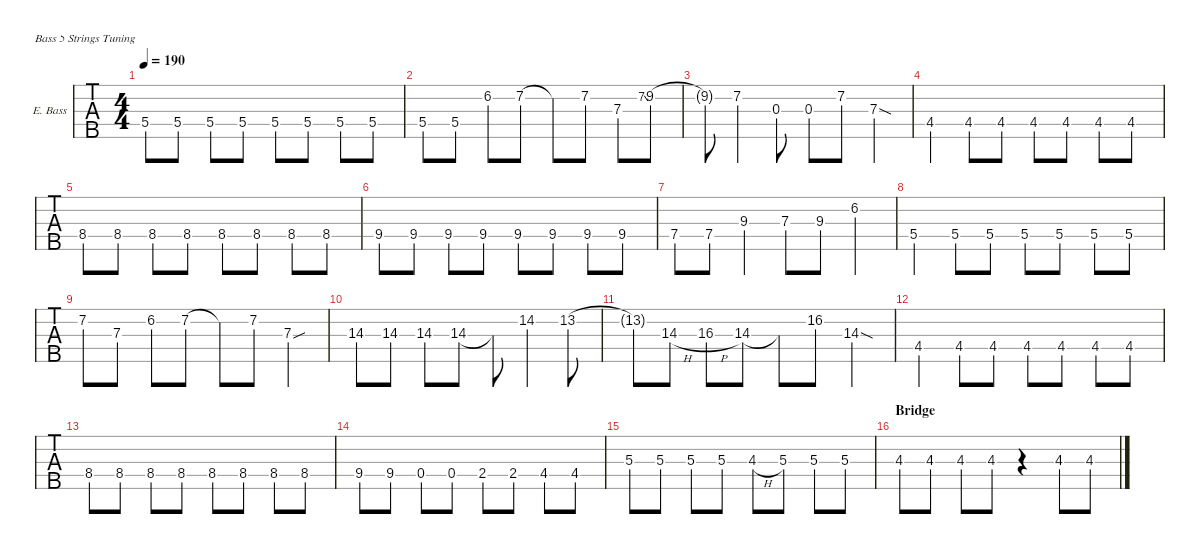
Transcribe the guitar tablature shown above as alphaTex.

\defaultSystemsLayout 4
\hideDynamics
\bracketExtendMode nobrackets
\firstSystemTrackNameOrientation horizontal
\track ("Ele. Bass" "E. Bass") {defaultSystemsLayout 4 instrument electricbassfinger}
\staff {tabs}
\tuning (G2 D2 A1 E1 B0)
\ts (4 4)
\tempo 190
\clef f4
\scale
0.231974
\ks e
5.4{acc forcenatural}.8{dy f} 5.4{acc forcenatural}.8 5.4{acc forcenatural}.8 5.4{acc forcenatural}.8 5.4{acc forcenatural}.8 5.4{acc forcenatural}.8 5.4{acc forcenatural}.8 5.4{acc forcenatural}.8 |
\scale
0.231974 5.4{acc forcenatural}.8 5.4{acc forcenatural}.8 6.2{acc #}.8 7.2{acc forcenatural}.8 7.2{t acc forcenatural}.8 7.2{acc forcenatural}.8 7.3{acc forcenatural}.8 7.2{ss acc forcenatural}.8{gr} 9.2{acc forcenatural}.8 |
\scale
0.231974 9.2{t acc forcenatural}.8 7.2{acc forcenatural}.4 0.3{acc forcenatural}.8 0.3{acc forcenatural}.8 7.2{acc forcenatural}.8 7.3{sod acc forcenatural}.4 |
\scale
0.304079 4.4{acc #}.4 4.4{acc #}.8 4.4{acc #}.8 4.4{acc #}.8 4.4{acc #}.8 4.4{acc #}.8 4.4{acc #}.8 |
\scale
0.231974 8.4{acc forcenatural}.8 8.4{acc forcenatural}.8 8.4{acc forcenatural}.8 8.4{acc forcenatural}.8 8.4{acc forcenatural}.8 8.4{acc forcenatural}.8 8.4{acc forcenatural}.8 8.4{acc forcenatural}.8 |
\scale
0.231974 9.4{acc #}.8 9.4{acc #}.8 9.4{acc #}.8 9.4{acc #}.8 9.4{acc #}.8 9.4{acc #}.8 9.4{acc #}.8 9.4{acc #}.8 |
\scale
0.231974 7.4{acc forcenatural}.8 7.4{acc forcenatural}.8 9.3{acc #}.4 7.3{acc forcenatural}.8 9.3{acc #}.8 6.2{acc #}.4 |
\scale
0.304079 5.4{acc forcenatural}.4 5.4{acc forcenatural}.8 5.4{acc forcenatural}.8 5.4{acc forcenatural}.8 5.4{acc forcenatural}.8 5.4{acc forcenatural}.8 5.4{acc forcenatural}.8 |
\scale
0.231974 7.2{acc forcenatural}.8 7.3{acc forcenatural}.8 6.2{acc #}.8 7.2{acc forcenatural}.8 7.2{t acc forcenatural}.8 7.2{acc forcenatural}.8 7.3{sou acc forcenatural}.4 |
\scale
0.231974 14.3{acc forcenatural}.8 14.3{acc forcenatural}.8 14.3{acc forcenatural}.8 14.3{acc forcenatural}.8 14.3{t acc forcenatural}.8 14.2{acc forcenatural}.4 13.2{acc #}.8 |
\scale
0.231974 13.2{t acc #}.8 14.3{h acc forcenatural}.8 16.3{h acc #}.8 14.3{acc forcenatural}.8 14.3{t acc forcenatural}.8 16.2{acc #}.8 14.3{sod acc forcenatural}.4 |
\scale
0.304079 4.4{acc #}.4 4.4{acc #}.8 4.4{acc #}.8 4.4{acc #}.8 4.4{acc #}.8 4.4{acc #}.8 4.4{acc #}.8 |
\scale
0.231974 8.4{acc forcenatural}.8 8.4{acc forcenatural}.8 8.4{acc forcenatural}.8 8.4{acc forcenatural}.8 8.4{acc forcenatural}.8 8.4{acc forcenatural}.8 8.4{acc forcenatural}.8 8.4{acc forcenatural}.8 |
\scale
0.231974 9.4{acc #}.8 9.4{acc #}.8 0.4{acc forcenatural}.8 0.4{acc forcenatural}.8 2.4{acc #}.8 2.4{acc #}.8 4.4{acc #}.8 4.4{acc #}.8 |
\scale
0.231974 5.3{acc forcenatural}.8 5.3{acc forcenatural}.8 5.3{acc forcenatural}.8 5.3{acc forcenatural}.8 4.3{h acc #}.8 5.3{acc forcenatural}.8 5.3{acc forcenatural}.8 5.3{acc forcenatural}.8 |
\section ("" "Bridge")
\scale
0.304079 4.3{acc #}.8 4.3{acc #}.8 4.3{acc #}.8 4.3{acc #}.8 r.4 4.3{acc #}.8 4.3{acc #}.8
